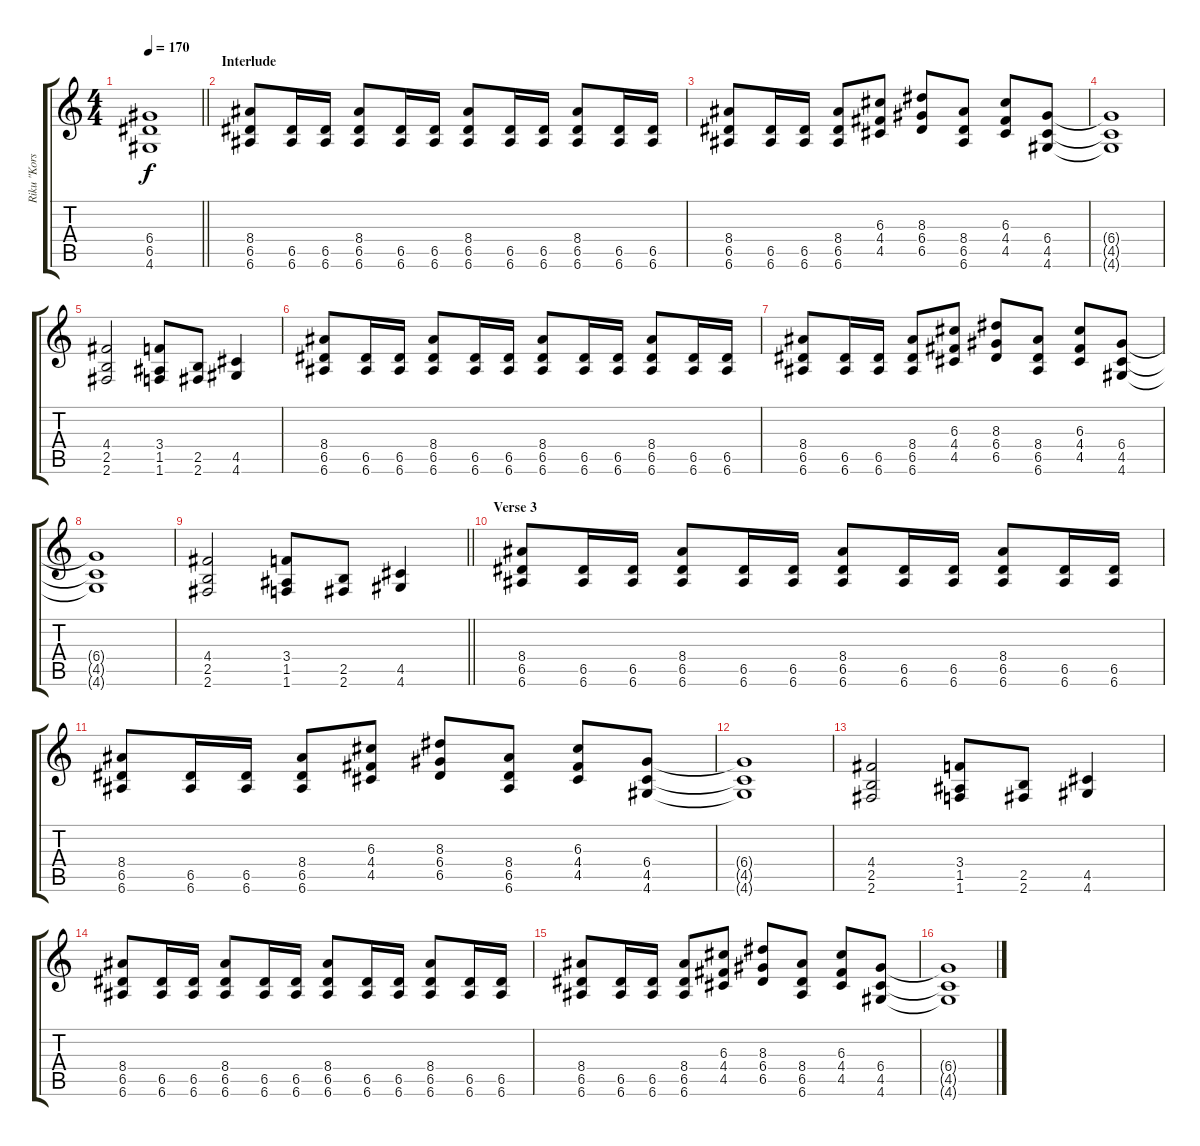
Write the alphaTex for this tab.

\track ("Riku \"Korsberg\" Kukkonen" "Riku \"Kors") {instrument distortionguitar}
\staff {score tabs}
\tuning (E4 B3 G3 D3 A2 E2) {hide}
\ts (4 4)
\tempo 170
\clef g2
\barLineRight lightlight
\ks c
(6.4 6.5 4.6).1{dy f} |
\section ("" "Interlude")
(8.4 6.5 6.6).8 (6.5 6.6).16 (6.5 6.6).16 (8.4 6.5 6.6).8 (6.5 6.6).16 (6.5 6.6).16 (8.4 6.5 6.6).8 (6.5 6.6).16 (6.5 6.6).16 (8.4 6.5 6.6).8 (6.5 6.6).16 (6.5 6.6).16 |
(8.4 6.5 6.6).8 (6.5 6.6).16 (6.5 6.6).16 (8.4 6.5 6.6).8 (6.3 4.4 4.5).8 (8.3 6.4 6.5).8 (8.4 6.5 6.6).8 (6.3 4.4 4.5).8 (6.4 4.5 4.6).8 |
(6.4{t} 4.5{t} 4.6{t}).1 |
(4.4 2.5 2.6).2 (3.4 1.5 1.6).8 (2.5 2.6).8 (4.5 4.6).4 |
(8.4 6.5 6.6).8 (6.5 6.6).16 (6.5 6.6).16 (8.4 6.5 6.6).8 (6.5 6.6).16 (6.5 6.6).16 (8.4 6.5 6.6).8 (6.5 6.6).16 (6.5 6.6).16 (8.4 6.5 6.6).8 (6.5 6.6).16 (6.5 6.6).16 |
(8.4 6.5 6.6).8 (6.5 6.6).16 (6.5 6.6).16 (8.4 6.5 6.6).8 (6.3 4.4 4.5).8 (8.3 6.4 6.5).8 (8.4 6.5 6.6).8 (6.3 4.4 4.5).8 (6.4 4.5 4.6).8 |
(6.4{t} 4.5{t} 4.6{t}).1 |
\barLineRight lightlight
(4.4 2.5 2.6).2 (3.4 1.5 1.6).8 (2.5 2.6).8 (4.5 4.6).4 |
\section ("" "Verse 3")
(8.4 6.5 6.6).8 (6.5 6.6).16 (6.5 6.6).16 (8.4 6.5 6.6).8 (6.5 6.6).16 (6.5 6.6).16 (8.4 6.5 6.6).8 (6.5 6.6).16 (6.5 6.6).16 (8.4 6.5 6.6).8 (6.5 6.6).16 (6.5 6.6).16 |
(8.4 6.5 6.6).8 (6.5 6.6).16 (6.5 6.6).16 (8.4 6.5 6.6).8 (6.3 4.4 4.5).8 (8.3 6.4 6.5).8 (8.4 6.5 6.6).8 (6.3 4.4 4.5).8 (6.4 4.5 4.6).8 |
(6.4{t} 4.5{t} 4.6{t}).1 |
(4.4 2.5 2.6).2 (3.4 1.5 1.6).8 (2.5 2.6).8 (4.5 4.6).4 |
(8.4 6.5 6.6).8 (6.5 6.6).16 (6.5 6.6).16 (8.4 6.5 6.6).8 (6.5 6.6).16 (6.5 6.6).16 (8.4 6.5 6.6).8 (6.5 6.6).16 (6.5 6.6).16 (8.4 6.5 6.6).8 (6.5 6.6).16 (6.5 6.6).16 |
(8.4 6.5 6.6).8 (6.5 6.6).16 (6.5 6.6).16 (8.4 6.5 6.6).8 (6.3 4.4 4.5).8 (8.3 6.4 6.5).8 (8.4 6.5 6.6).8 (6.3 4.4 4.5).8 (6.4 4.5 4.6).8 |
(6.4{t} 4.5{t} 4.6{t}).1
